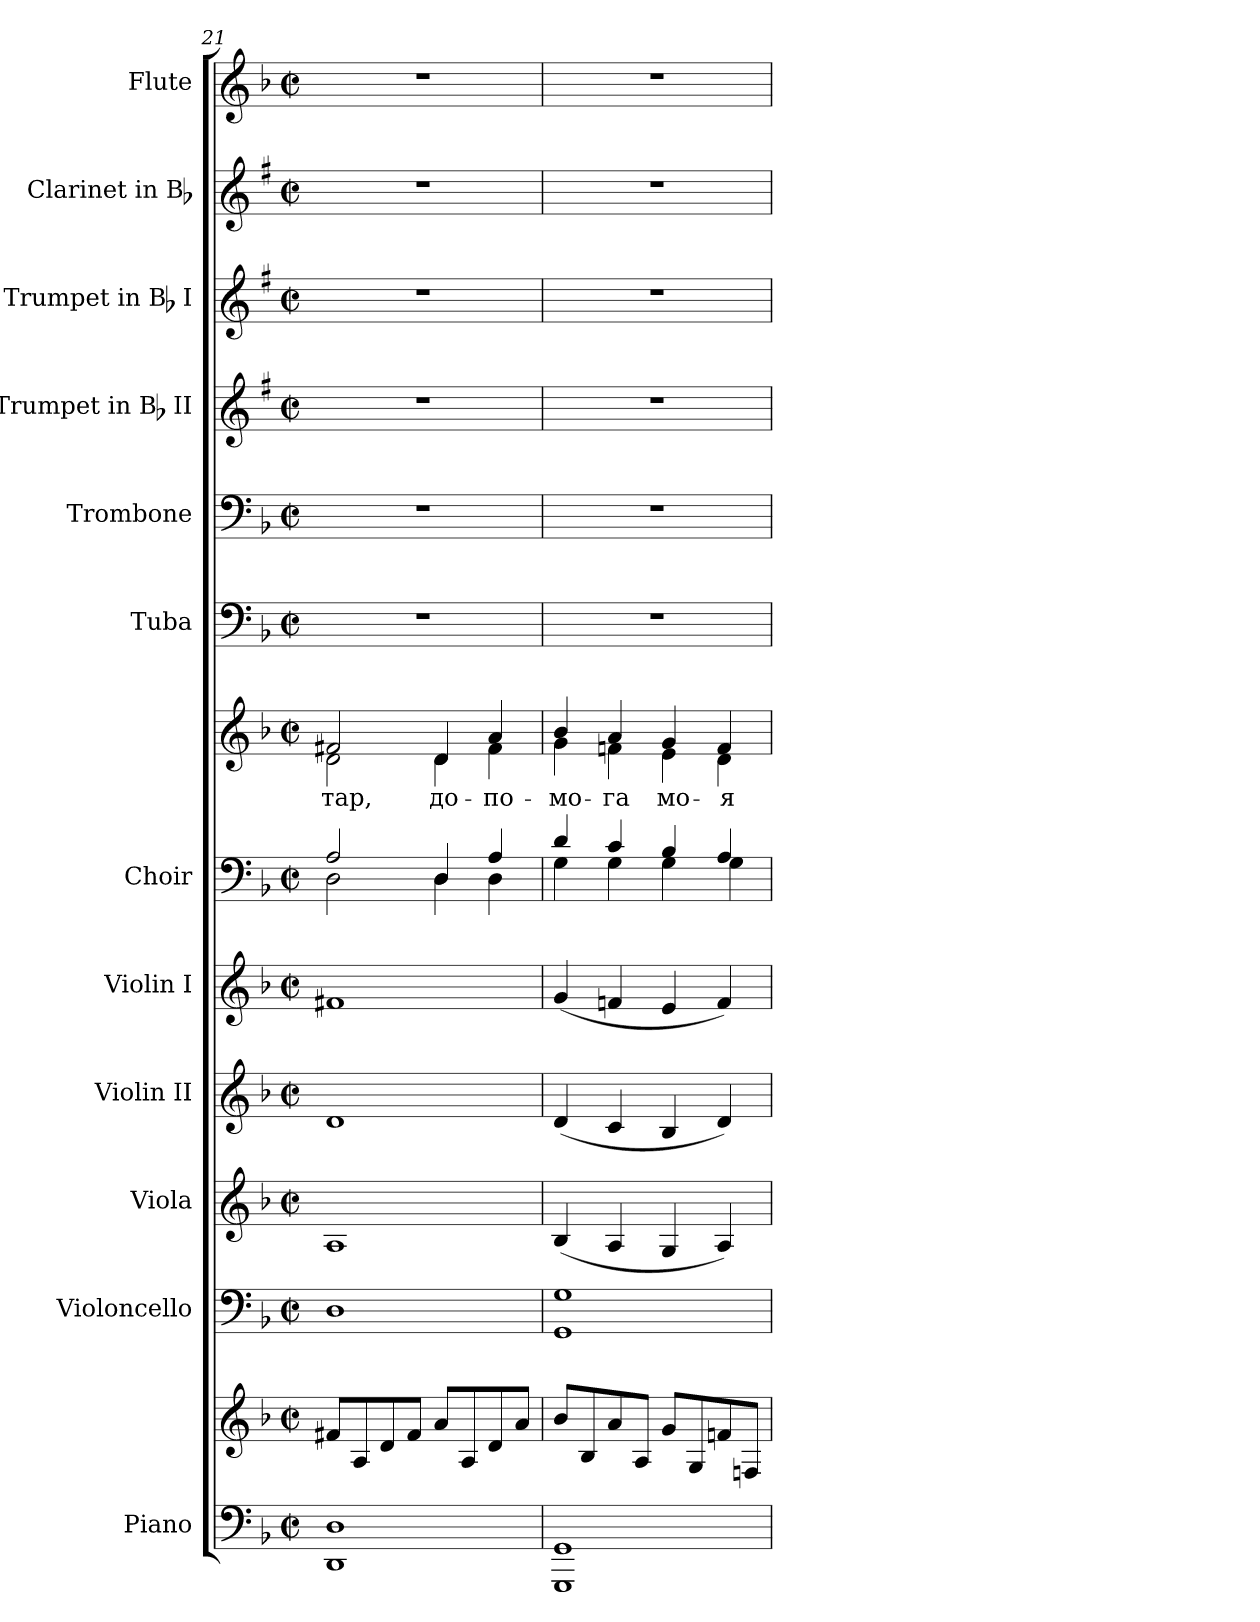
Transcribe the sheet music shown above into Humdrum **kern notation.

**kern	**kern	**kern	**kern	**kern	**kern	**kern	**kern	**text	**kern	**kern	**kern	**kern	**kern	**kern
*part12	*part12	*part11	*part10	*part9	*part8	*part7	*part7	*part7	*part6	*part5	*part4	*part3	*part2	*part1
*staff14	*staff13	*staff12	*staff11	*staff10	*staff9	*staff8	*staff7	*staff7	*staff6	*staff5	*staff4	*staff3	*staff2	*staff1
*I"Piano	*	*I"Violoncello	*I"Viola	*I"Violin II	*I"Violin I	*I"Choir	*	*	*I"Tuba	*I"Trombone	*I"Trumpet in Bb II	*I"Trumpet in Bb I	*I"Clarinet in Bb	*I"Flute
*	*	*	*	*	*	*	*	*	*I'Tba.	*I'Tbn.	*I'Tpt.	*I'Tpt.	*I'Cl.	*I'Fl.
*clefF4	*clefG2	*clefF4	*clefG2	*clefG2	*clefG2	*clefF4	*clefG2	*	*clefF4	*clefF4	*clefG2	*clefG2	*clefG2	*clefG2
*	*	*	*	*	*	*	*	*	*	*	*ITrd1c2	*ITrd1c2	*ITrd1c2	*
*k[b-]	*k[b-]	*k[b-]	*k[b-]	*k[b-]	*k[b-]	*k[b-]	*k[b-]	*	*k[b-]	*k[b-]	*k[b-]	*k[b-]	*k[b-]	*k[b-]
*d:	*d:	*d:	*d:	*d:	*d:	*d:	*d:	*	*d:	*d:	*d:	*d:	*d:	*d:
*M2/2	*M2/2	*M2/2	*M2/2	*M2/2	*M2/2	*M2/2	*M2/2	*	*M2/2	*M2/2	*M2/2	*M2/2	*M2/2	*M2/2
*met(c|)	*met(c|)	*met(c|)	*met(c|)	*met(c|)	*met(c|)	*met(c|)	*met(c|)	*	*met(c|)	*met(c|)	*met(c|)	*met(c|)	*met(c|)	*met(c|)
=21	=21	=21	=21	=21	=21	=21	=21	=21	=21	=21	=21	=21	=21	=21
*	*	*	*	*	*	*^	*	*	*	*	*	*	*	*
!	!	!	!	!	!	!	!	!	!LO:LY:b:color=#000000	!	!	!	!	!	!
*	*	*	*	*	*	*	*	*^	*	*	*	*	*	*	*
1DDi 1Di	8f#Xi/L	1Di	1Ai	1di	1f#Xi	2Ai/	2Di\	2f#Xi/	2di\	-тар,	1r	1r	1r	1r	1r	1r
.	8Ai/	.	.	.	.	.	.	.	.	.	.	.	.	.	.	.
.	8di/	.	.	.	.	.	.	.	.	.	.	.	.	.	.	.
.	8f#i/J	.	.	.	.	.	.	.	.	.	.	.	.	.	.	.
!	!	!	!	!	!	!	!	!	!	!LO:LY:b:color=#000000	!	!	!	!	!	!
.	8ai/L	.	.	.	.	4Di/	4Di\	4di/	4di\	до-	.	.	.	.	.	.
.	8Ai/	.	.	.	.	.	.	.	.	.	.	.	.	.	.	.
!	!	!	!	!	!	!	!	!	!	!LO:LY:b:color=#000000	!	!	!	!	!	!
.	8di/	.	.	.	.	4Ai/	4Di\	4ai/	4f#i\	-по-	.	.	.	.	.	.
.	8ai/J	.	.	.	.	.	.	.	.	.	.	.	.	.	.	.
=22	=22	=22	=22	=22	=22	=22	=22	=22	=22	=22	=22	=22	=22	=22	=22	=22
!	!	!	!	!	!	!	!	!	!	!LO:LY:b:color=#000000	!	!	!	!	!	!
1GGGi 1GGi	8b-i/L	1GGi 1Gi	(4B-i/	(4di/	(4gi/	4di/	4Gi\	4b-i/	4gi\	-мо-	1r	1r	1r	1r	1r	1r
.	8B-i/	.	.	.	.	.	.	.	.	.	.	.	.	.	.	.
!	!	!	!	!	!	!	!	!	!	!LO:LY:b:color=#000000	!	!	!	!	!	!
.	8ai/	.	4Ai/	4ci/	4fni/	4ci/	4Gi\	4ai/	4fni\	-га	.	.	.	.	.	.
.	8Ai/J	.	.	.	.	.	.	.	.	.	.	.	.	.	.	.
!	!	!	!	!	!	!	!	!	!	!LO:LY:b:color=#000000	!	!	!	!	!	!
.	8gi/L	.	4Gi/	4B-i/	4ei/	4B-i/	4Gi\	4gi/	4ei\	мо-	.	.	.	.	.	.
.	8Gi/	.	.	.	.	.	.	.	.	.	.	.	.	.	.	.
!	!	!	!	!	!	!	!	!	!	!LO:LY:b:color=#000000	!	!	!	!	!	!
.	8fni/	.	4Ai/)	4di/)	4fi/)	4Ai/	4Gi\	4fi/	4di\	-я	.	.	.	.	.	.
.	8Fni/J	.	.	.	.	.	.	.	.	.	.	.	.	.	.	.
*	*	*	*	*	*	*v	*v	*	*	*	*	*	*	*	*	*
*	*	*	*	*	*	*	*v	*v	*	*	*	*	*	*	*
=	=	=	=	=	=	=	=	=	=	=	=	=	=	=
*-	*-	*-	*-	*-	*-	*-	*-	*-	*-	*-	*-	*-	*-	*-
